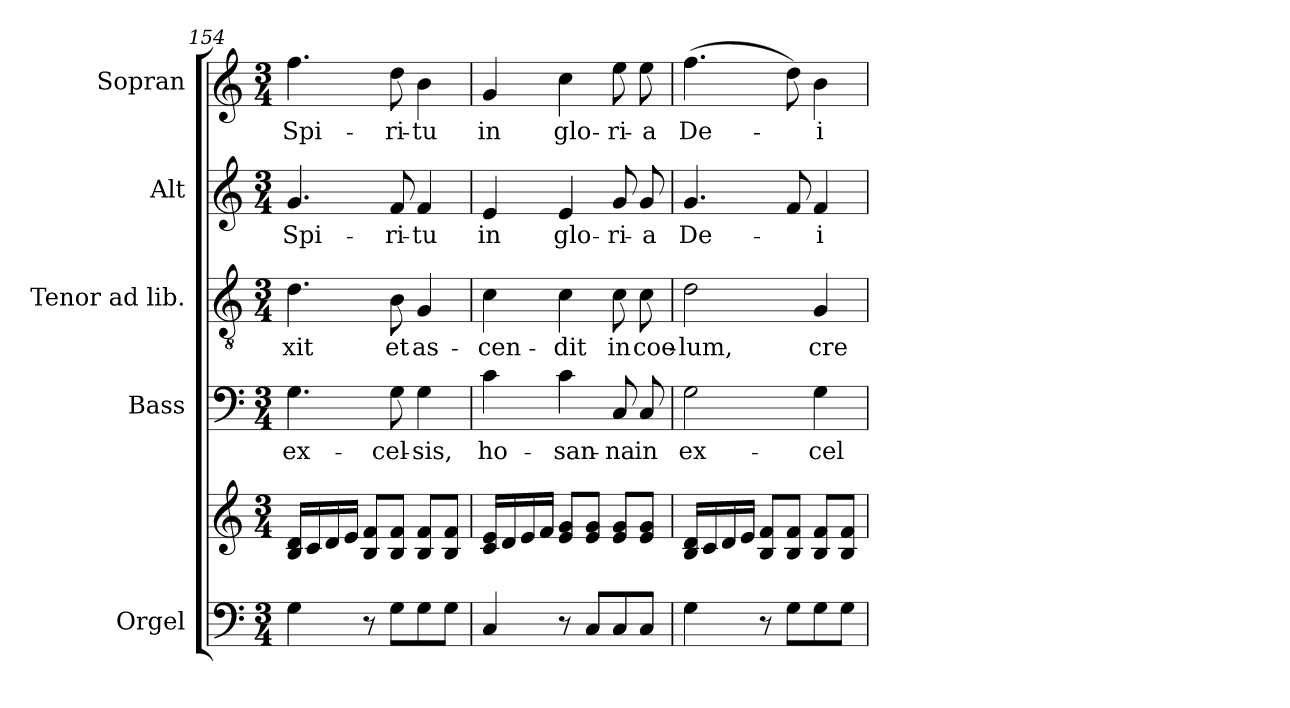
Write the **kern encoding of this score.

**kern	**kern	**kern	**text	**kern	**text	**kern	**text	**kern	**text
*part5	*part5	*part4	*part4	*part3	*part3	*part2	*part2	*part1	*part1
*staff6	*staff5	*staff4	*staff4	*staff3	*staff3	*staff2	*staff2	*staff1	*staff1
*I"Orgel	*	*I"Bass	*	*I"Tenor ad lib.	*	*I"Alt	*	*I"Sopran	*
*I'Org.	*	*I'B	*	*I'T	*	*I'A	*	*I'S	*
*clefF4	*clefG2	*clefF4	*	*clefGv2	*	*clefG2	*	*clefG2	*
*k[]	*k[]	*k[]	*	*k[]	*	*k[]	*	*k[]	*
*C:	*C:	*C:	*	*C:	*	*C:	*	*C:	*
*M3/4	*M3/4	*M3/4	*	*M3/4	*	*M3/4	*	*M3/4	*
=154	=154	=154	=154	=154	=154	=154	=154	=154	=154
!	!	!	!LO:LY:b	!	!LO:LY:b	!	!LO:LY:b	!	!LO:LY:b
4G\	16B/ 16d/LL	4.G\	ex-	4.d\	-xit	4.g/	Spi-	4.ff\	Spi-
.	16c/	.	.	.	.	.	.	.	.
.	16d/	.	.	.	.	.	.	.	.
.	16e/JJ	.	.	.	.	.	.	.	.
8r	8B/ 8f/L	.	.	.	.	.	.	.	.
!	!	!	!LO:LY:b	!	!LO:LY:b	!	!LO:LY:b	!	!LO:LY:b
8G\L	8B/ 8f/J	8G\	-cel-	8B\	et	8f/	-ri-	8dd\	-ri-
!	!	!	!LO:LY:b	!	!LO:LY:b	!	!LO:LY:b	!	!LO:LY:b
8G\	8B/ 8f/L	4G\	-sis,	4G/	as-	4f/	-tu	4b\	-tu
8G\J	8B/ 8f/J	.	.	.	.	.	.	.	.
=155	=155	=155	=155	=155	=155	=155	=155	=155	=155
!	!	!	!LO:LY:b	!	!LO:LY:b	!	!LO:LY:b	!	!LO:LY:b
4C/	16c/ 16e/LL	4c\	ho-	4c\	-cen-	4e/	in	4g/	in
.	16d/	.	.	.	.	.	.	.	.
.	16e/	.	.	.	.	.	.	.	.
.	16f/JJ	.	.	.	.	.	.	.	.
!	!	!	!LO:LY:b	!	!LO:LY:b	!	!LO:LY:b	!	!LO:LY:b
8r	8e/ 8g/L	4c\	-san-	4c\	-dit	4e/	glo-	4cc\	glo-
8C/L	8e/ 8g/J	.	.	.	.	.	.	.	.
!	!	!	!LO:LY:b	!	!LO:LY:b	!	!LO:LY:b	!	!LO:LY:b
8C/	8e/ 8g/L	8C/	-na	8c\	in	8g/	-ri-	8ee\	-ri-
!	!	!	!LO:LY:b	!	!LO:LY:b	!	!LO:LY:b	!	!LO:LY:b
8C/J	8e/ 8g/J	8C/	in	8c\	coe-	8g/	-a	8ee\	-a
=156	=156	=156	=156	=156	=156	=156	=156	=156	=156
!	!	!	!LO:LY:b	!	!LO:LY:b	!	!LO:LY:b	!	!LO:LY:b
4G\	16B/ 16d/LL	2G\	ex-	2d\	-lum,	4.g/	De-	(>4.ff\	De-
.	16c/	.	.	.	.	.	.	.	.
.	16d/	.	.	.	.	.	.	.	.
.	16e/JJ	.	.	.	.	.	.	.	.
8r	8B/ 8f/L	.	.	.	.	.	.	.	.
8G\L	8B/ 8f/J	.	.	.	.	8f/	.	8dd\)	.
!	!	!	!LO:LY:b	!	!LO:LY:b	!	!LO:LY:b	!	!LO:LY:b
8G\	8B/ 8f/L	4G\	-cel-	4G/	cre-	4f/	-i	4b\	-i
8G\J	8B/ 8f/J	.	.	.	.	.	.	.	.
=	=	=	=	=	=	=	=	=	=
*-	*-	*-	*-	*-	*-	*-	*-	*-	*-
